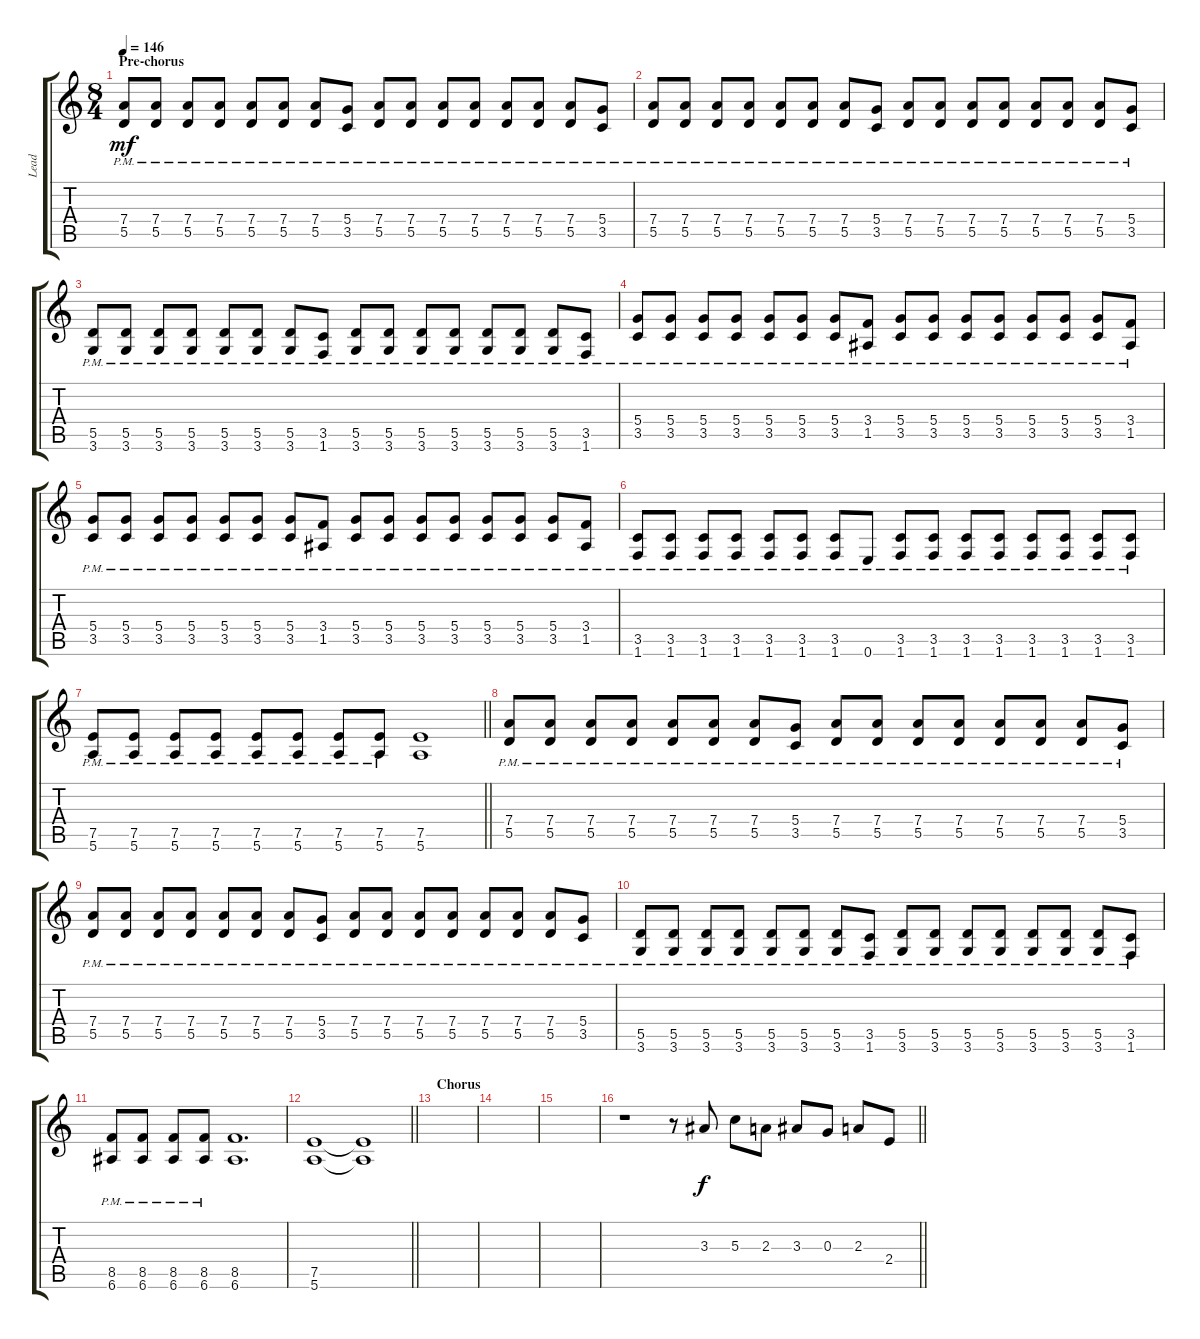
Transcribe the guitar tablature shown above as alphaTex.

\track ("Lead" "Lead") {instrument overdrivenguitar}
\staff {score tabs}
\tuning (E4 B3 G3 D3 A2 E2) {hide}
\ts (8 4)
\section ("" "Pre-chorus")
\tempo 146
\clef g2
\ks c
(7.4{pm} 5.5{pm}).8{dy mf} (7.4{pm} 5.5{pm}).8 (7.4{pm} 5.5{pm}).8 (7.4{pm} 5.5{pm}).8 (7.4{pm} 5.5{pm}).8 (7.4{pm} 5.5{pm}).8 (7.4{pm} 5.5{pm}).8 (5.4{pm} 3.5{pm}).8 (7.4{pm} 5.5{pm}).8 (7.4{pm} 5.5{pm}).8 (7.4{pm} 5.5{pm}).8 (7.4{pm} 5.5{pm}).8 (7.4{pm} 5.5{pm}).8 (7.4{pm} 5.5{pm}).8 (7.4{pm} 5.5{pm}).8 (5.4{pm} 3.5{pm}).8 |
(7.4{pm} 5.5{pm}).8 (7.4{pm} 5.5{pm}).8 (7.4{pm} 5.5{pm}).8 (7.4{pm} 5.5{pm}).8 (7.4{pm} 5.5{pm}).8 (7.4{pm} 5.5{pm}).8 (7.4{pm} 5.5{pm}).8 (5.4{pm} 3.5{pm}).8 (7.4{pm} 5.5{pm}).8 (7.4{pm} 5.5{pm}).8 (7.4{pm} 5.5{pm}).8 (7.4{pm} 5.5{pm}).8 (7.4{pm} 5.5{pm}).8 (7.4{pm} 5.5{pm}).8 (7.4{pm} 5.5{pm}).8 (5.4{pm} 3.5{pm}).8 |
(5.5{pm} 3.6{pm}).8 (5.5{pm} 3.6{pm}).8 (5.5{pm} 3.6{pm}).8 (5.5{pm} 3.6{pm}).8 (5.5{pm} 3.6{pm}).8 (5.5{pm} 3.6{pm}).8 (5.5{pm} 3.6{pm}).8 (3.5{pm} 1.6{pm}).8 (5.5{pm} 3.6{pm}).8 (5.5{pm} 3.6{pm}).8 (5.5{pm} 3.6{pm}).8 (5.5{pm} 3.6{pm}).8 (5.5{pm} 3.6{pm}).8 (5.5{pm} 3.6{pm}).8 (5.5{pm} 3.6{pm}).8 (3.5{pm} 1.6{pm}).8 |
(5.4{pm} 3.5{pm}).8 (5.4{pm} 3.5{pm}).8 (5.4{pm} 3.5{pm}).8 (5.4{pm} 3.5{pm}).8 (5.4{pm} 3.5{pm}).8 (5.4{pm} 3.5{pm}).8 (5.4{pm} 3.5{pm}).8 (3.4{pm} 1.5{pm}).8 (5.4{pm} 3.5{pm}).8 (5.4{pm} 3.5{pm}).8 (5.4{pm} 3.5{pm}).8 (5.4{pm} 3.5{pm}).8 (5.4{pm} 3.5{pm}).8 (5.4{pm} 3.5{pm}).8 (5.4{pm} 3.5{pm}).8 (3.4{pm} 1.5{pm}).8 |
(5.4{pm} 3.5{pm}).8 (5.4{pm} 3.5{pm}).8 (5.4{pm} 3.5{pm}).8 (5.4{pm} 3.5{pm}).8 (5.4{pm} 3.5{pm}).8 (5.4{pm} 3.5{pm}).8 (5.4{pm} 3.5{pm}).8 (3.4{pm} 1.5{pm}).8 (5.4{pm} 3.5{pm}).8 (5.4{pm} 3.5{pm}).8 (5.4{pm} 3.5{pm}).8 (5.4{pm} 3.5{pm}).8 (5.4{pm} 3.5{pm}).8 (5.4{pm} 3.5{pm}).8 (5.4{pm} 3.5{pm}).8 (3.4{pm} 1.5{pm}).8 |
(3.5{pm} 1.6{pm}).8 (3.5{pm} 1.6{pm}).8 (3.5{pm} 1.6{pm}).8 (3.5{pm} 1.6{pm}).8 (3.5{pm} 1.6{pm}).8 (3.5{pm} 1.6{pm}).8 (3.5{pm} 1.6{pm}).8 0.6{pm}.8 (3.5{pm} 1.6{pm}).8 (3.5{pm} 1.6{pm}).8 (3.5{pm} 1.6{pm}).8 (3.5{pm} 1.6{pm}).8 (3.5{pm} 1.6{pm}).8 (3.5{pm} 1.6{pm}).8 (3.5{pm} 1.6{pm}).8 (3.5{pm} 1.6{pm}).8 |
\barLineRight lightlight
(7.5{pm} 5.6{pm}).8 (7.5{pm} 5.6{pm}).8 (7.5{pm} 5.6{pm}).8 (7.5{pm} 5.6{pm}).8 (7.5{pm} 5.6{pm}).8 (7.5{pm} 5.6{pm}).8 (7.5{pm} 5.6{pm}).8 (7.5{pm} 5.6{pm}).8 (7.5 5.6).1 |
\section ("" "")
(7.4{pm} 5.5{pm}).8 (7.4{pm} 5.5{pm}).8 (7.4{pm} 5.5{pm}).8 (7.4{pm} 5.5{pm}).8 (7.4{pm} 5.5{pm}).8 (7.4{pm} 5.5{pm}).8 (7.4{pm} 5.5{pm}).8 (5.4{pm} 3.5{pm}).8 (7.4{pm} 5.5{pm}).8 (7.4{pm} 5.5{pm}).8 (7.4{pm} 5.5{pm}).8 (7.4{pm} 5.5{pm}).8 (7.4{pm} 5.5{pm}).8 (7.4{pm} 5.5{pm}).8 (7.4{pm} 5.5{pm}).8 (5.4{pm} 3.5{pm}).8 |
(7.4{pm} 5.5{pm}).8 (7.4{pm} 5.5{pm}).8 (7.4{pm} 5.5{pm}).8 (7.4{pm} 5.5{pm}).8 (7.4{pm} 5.5{pm}).8 (7.4{pm} 5.5{pm}).8 (7.4{pm} 5.5{pm}).8 (5.4{pm} 3.5{pm}).8 (7.4{pm} 5.5{pm}).8 (7.4{pm} 5.5{pm}).8 (7.4{pm} 5.5{pm}).8 (7.4{pm} 5.5{pm}).8 (7.4{pm} 5.5{pm}).8 (7.4{pm} 5.5{pm}).8 (7.4{pm} 5.5{pm}).8 (5.4{pm} 3.5{pm}).8 |
(5.5{pm} 3.6{pm}).8 (5.5{pm} 3.6{pm}).8 (5.5{pm} 3.6{pm}).8 (5.5{pm} 3.6{pm}).8 (5.5{pm} 3.6{pm}).8 (5.5{pm} 3.6{pm}).8 (5.5{pm} 3.6{pm}).8 (3.5{pm} 1.6{pm}).8 (5.5{pm} 3.6{pm}).8 (5.5{pm} 3.6{pm}).8 (5.5{pm} 3.6{pm}).8 (5.5{pm} 3.6{pm}).8 (5.5{pm} 3.6{pm}).8 (5.5{pm} 3.6{pm}).8 (5.5{pm} 3.6{pm}).8 (3.5{pm} 1.6{pm}).8 |
(8.5{pm} 6.6{pm}).8 (8.5{pm} 6.6{pm}).8 (8.5{pm} 6.6{pm}).8 (8.5{pm} 6.6{pm}).8 (8.5 6.6).1{d} |
\barLineRight lightlight
(7.5 5.6).1 (7.5{t} 5.6{t}).1 |
\section ("" "Chorus")
|
|
|
\barLineRight lightlight
r.1 r.8 3.3.8{dy f} 5.3.8 2.3.8 3.3.8 0.3.8 2.3.8 2.4.8
